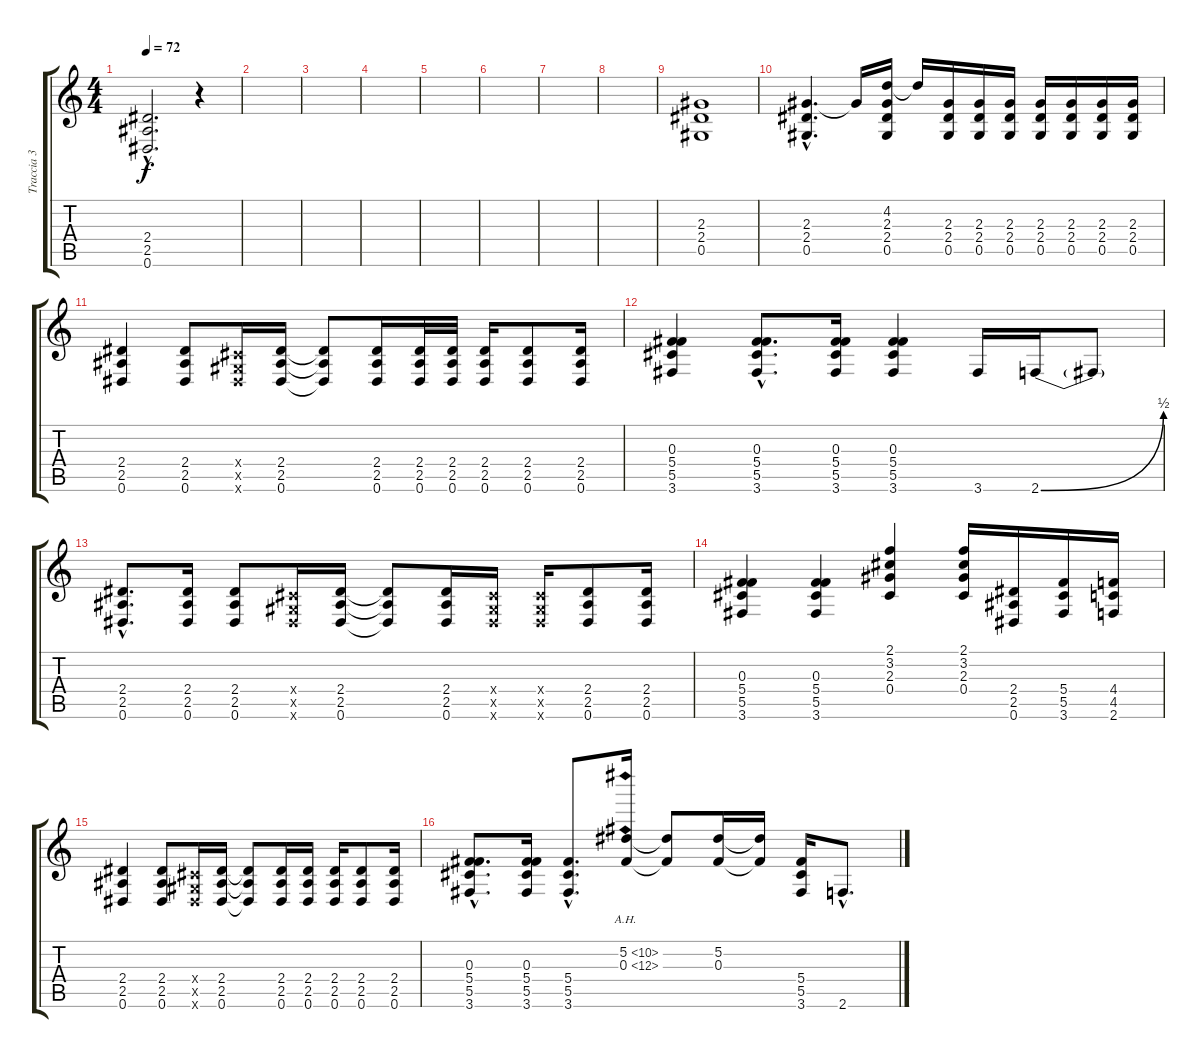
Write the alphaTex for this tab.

\track ("Traccia 3" "Traccia 3") {instrument overdrivenguitar}
\staff {score tabs}
\tuning (Eb4 Bb3 Gb3 Db3 Ab2 Eb2) {hide}
\ts (4 4)
\tempo 72
\clef g2
\ks c
(2.4{hac} 2.5{hac} 0.6{hac}).2{d dy f} r.4 |
|
|
|
|
|
|
|
(2.3 2.4 0.5).1 |
(2.3{hac} 2.4{hac} 0.5{hac}).4{d} 2.3{t}.16 (4.2 2.3 2.4 0.5).16 4.2{t}.16 (2.3 2.4 0.5).16 (2.3 2.4 0.5).16 (2.3 2.4 0.5).16 (2.3 2.4 0.5).16 (2.3 2.4 0.5).16 (2.3 2.4 0.5).16 (2.3 2.4 0.5).16 |
(2.4 2.5 0.6).4 (2.4 2.5 0.6).8 (0.4{x} 0.5{x} 0.6{x}).16 (2.4 2.5 0.6).16 (2.4{t} 2.5{t} 0.6{t}).8 (2.4 2.5 0.6).16 (2.4 2.5 0.6).32 (2.4 2.5 0.6).32 (2.4 2.5 0.6).16 (2.4 2.5 0.6).8 (2.4 2.5 0.6).16 |
(0.3 5.4 5.5 3.6).4 (0.3{hac} 5.4{hac} 5.5{hac} 3.6{hac}).8{d} (0.3 5.4 5.5 3.6).16 (0.3 5.4 5.5 3.6).4 3.6.16 2.6{be (bend 0 0 60 2)}.16 2.6{t}.8 |
(2.4{hac} 2.5{hac} 0.6{hac}).8{d} (2.4 2.5 0.6).16 (2.4 2.5 0.6).8 (0.4{x} 0.5{x} 0.6{x}).16 (2.4 2.5 0.6).16 (2.4{t} 2.5{t} 0.6{t}).8 (2.4 2.5 0.6).16 (0.4{x} 0.5{x} 0.6{x}).16 (0.4{x} 0.5{x} 0.6{x}).16 (2.4 2.5 0.6).8 (2.4 2.5 0.6).16 |
(0.3 5.4 5.5 3.6).4 (0.3 5.4 5.5 3.6).4 (2.1 3.2 2.3 0.4).4 (2.1 3.2 2.3 0.4).16 (2.4 2.5 0.6).16 (5.4 5.5 3.6).16 (4.4 4.5 2.6).16 |
(2.4 2.5 0.6).4 (2.4 2.5 0.6).8 (0.4{x} 0.5{x} 0.6{x}).16 (2.4 2.5 0.6).16 (2.4{t} 2.5{t} 0.6{t}).8 (2.4 2.5 0.6).16 (2.4 2.5 0.6).16 (2.4 2.5 0.6).16 (2.4 2.5 0.6).8 (2.4 2.5 0.6).16 |
(0.3{hac} 5.4{hac} 5.5{hac} 3.6{hac}).8{d} (0.3 5.4 5.5 3.6).16 (5.4{hac} 5.5{hac} 3.6{hac}).8{d} (5.2{ah 5} 0.3{ah 12}).16 (5.2{t} 0.3{t}).8 (5.2 0.3).16 (5.2{t} 0.3{t}).16 (5.4 5.5 3.6).16 2.6{hac}.8{d}
